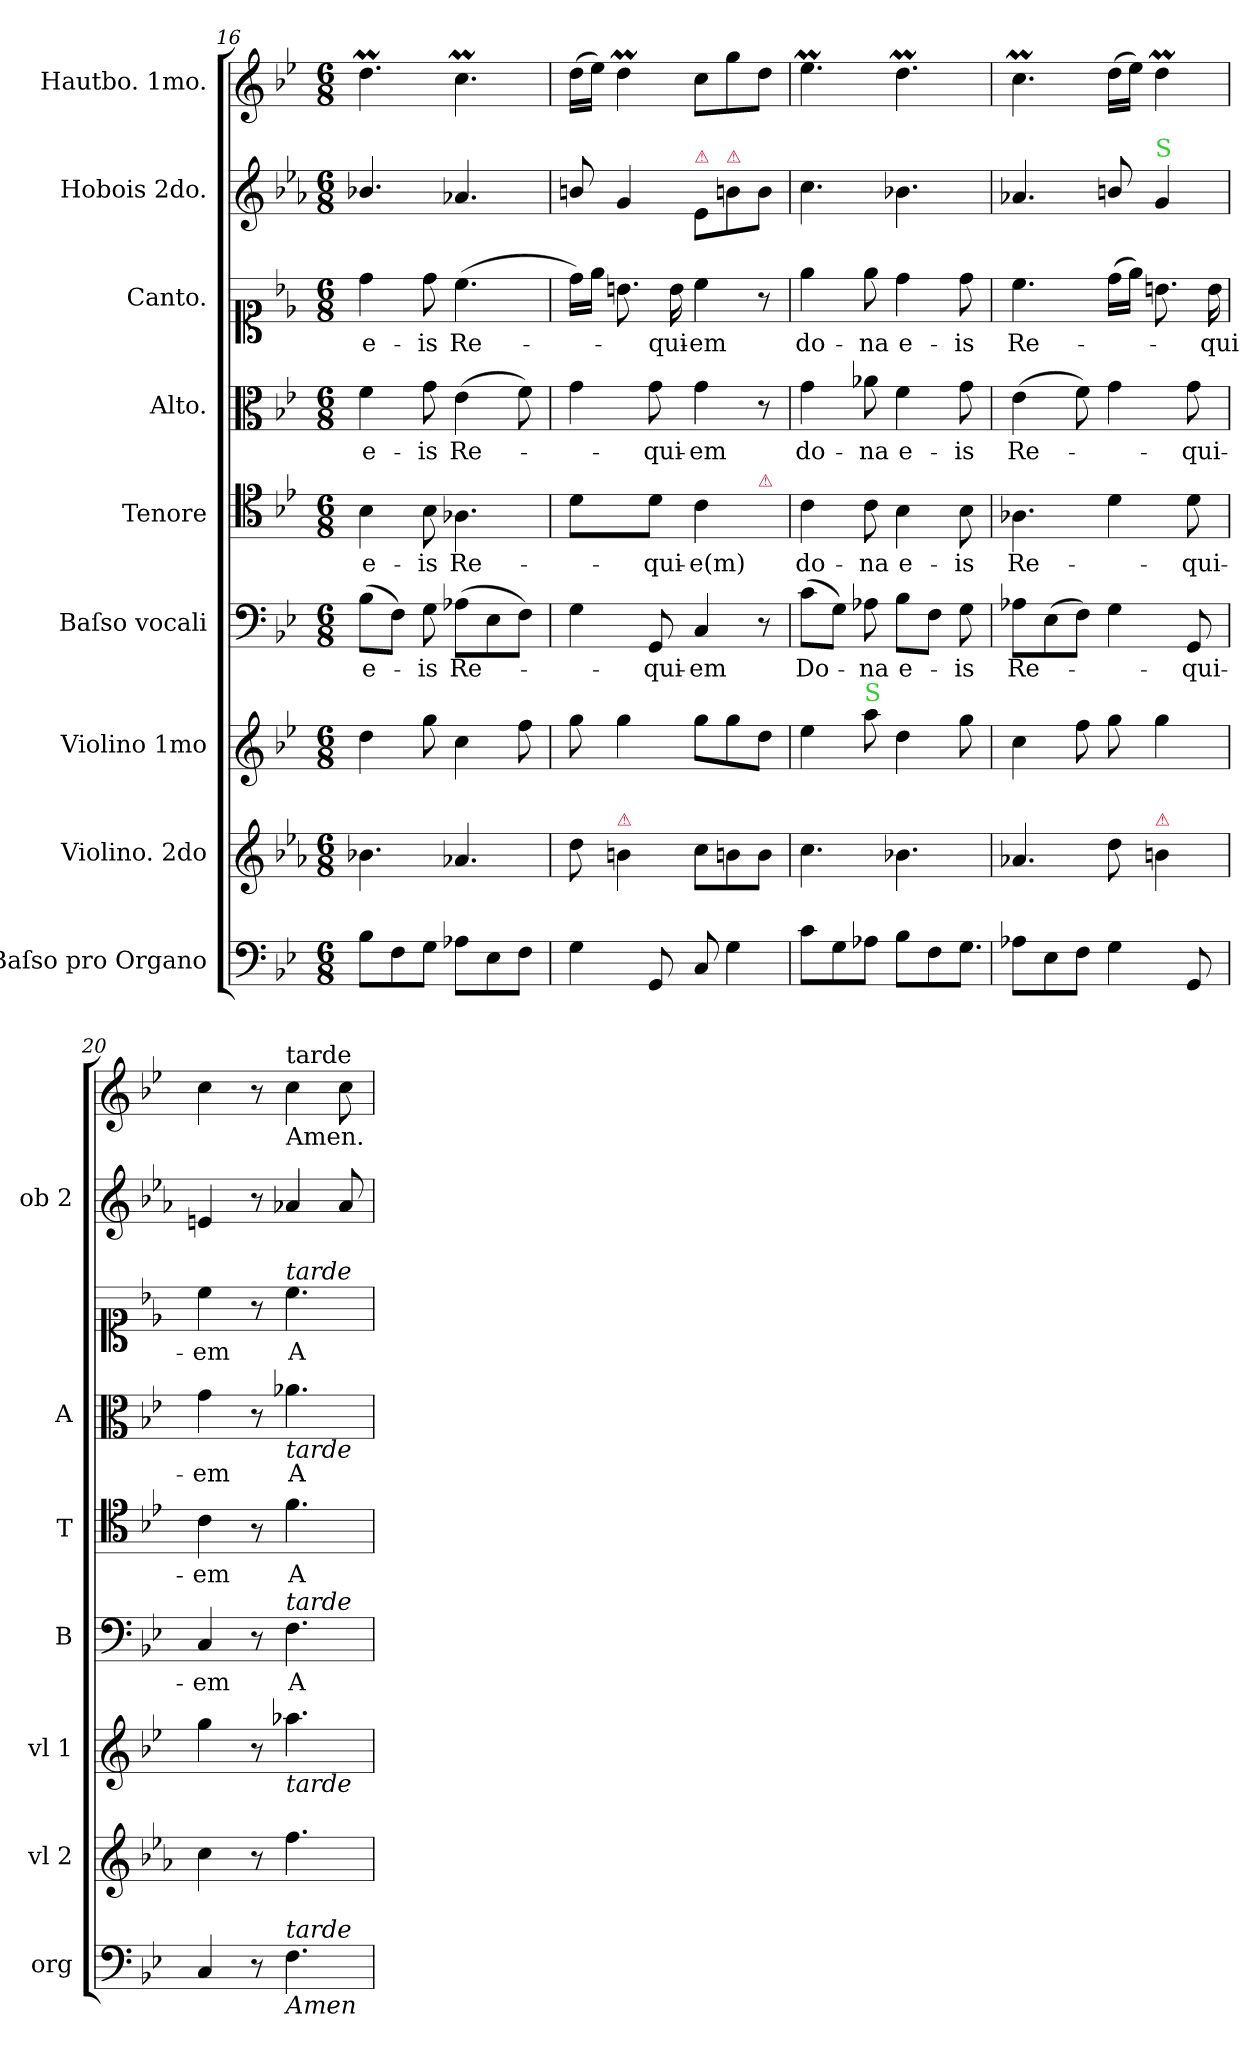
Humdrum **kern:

**kern	**kern	**kern	**kern	**text	**kern	**text	**kern	**text	**kern	**text	**kern	**kern
*part9	*part8	*part7	*part6	*part6	*part5	*part5	*part4	*part4	*part3	*part3	*part2	*part1
*staff9	*staff8	*staff7	*staff6	*staff6	*staff5	*staff5	*staff4	*staff4	*staff3	*staff3	*staff2	*staff1
*I"Baſso pro Organo	*I"Violino. 2do	*I"Violino 1mo	*I"Baſso vocali	*	*I"Tenore	*	*I"Alto.	*	*I"Canto.	*	*I"Hobois 2do.	*I"Hautbo. 1mo.
*I'org	*I'vl 2	*I'vl 1	*I'B	*	*I'T	*	*I'A	*	*	*	*I'ob 2	*
*clefF4	*clefG2	*clefG2	*clefF4	*	*clefC4	*	*clefC3	*	*clefC1	*	*clefG2	*clefG2
*k[b-e-]	*k[b-e-a-]	*k[b-e-]	*k[b-e-]	*	*k[b-e-]	*	*k[b-e-]	*	*k[b-e-]	*	*k[b-e-a-]	*k[b-e-]
*M6/8	*M6/8	*M6/8	*M6/8	*	*M6/8	*	*M6/8	*	*M6/8	*	*M6/8	*M6/8
=16	=16	=16	=16	=16	=16	=16	=16	=16	=16	=16	=16	=16
!	!	!	!	!	!	!LO:LY:i	!	!	!	!	!	!
8B-\L	4.b-X\	4dd\	(8B-\L	e-	4B-\	e-	4f\	e-	4dd\	e-	4.b-X/	4.ddm\
8F\	.	.	8F\J)	.	.	.	.	.	.	.	.	.
!	!	!	!	!	!	!LO:LY:i	!	!	!	!	!	!
8G\J	.	8gg\	8G\	-is	8B-\	-is	8g\	-is	8dd\	-is	.	.
!	!	!	!	!	!	!LO:LY:i	!	!	!	!	!	!
8A-X\L	4.a-X/	4cc\	(8A-X\L	Re-	4.A-X\	Re-	(4e-\	Re-	(4.cc\	Re-	4.a-X/	4.ccM\
8E-\	.	.	8E-\	.	.	.	.	.	.	.	.	.
8F\J	.	8ff\	8F\J)	.	.	.	8f\)	.	.	.	.	.
=17	=17	=17	=17	=17	=17	=17	=17	=17	=17	=17	=17	=17
!	!	!	!	!	!LO:N:vis=8	!	!	!	!	!	!	!
4G\	8dd\	8gg\	4G\	.	4d\L	.	4g\	.	16dd\LL)	.	8bn/	(16dd\LL
.	.	.	.	.	.	.	.	.	16ee-\JJ	.	.	16ee-\JJ)
!	!LO:TX:a:color=crimson:t=⚠	!	!	!	!	!	!	!	!	!	!	!
.	4bn\	4gg\	.	.	.	.	.	.	8.bn\	.	4g/	4ddm\
!	!	!	!	!	!	!LO:LY:i	!	!	!	!	!	!
8GG/	.	.	8GG/	-qui-	8d\J	-qui-	8g\	-qui-	.	.	.	.
.	.	.	.	.	.	.	.	.	16b\	-qui-	.	.
!	!	!	!	!	!	!	!	!	!	!	!LO:TX:a:color=crimson:t=⚠	!
!	!	!	!	!	!	!LO:LY:i	!	!	!	!	!	!
8C/	8cc\L	8gg\L	4C/	-em	4c	-e(m)	4g\	-em	4cc\	-em	8e-/L	8cc\L
!	!	!	!	!	!	!	!	!	!	!	!LO:TX:a:color=crimson:t=⚠	!
4G\	8bn\	8gg\	.	.	.	.	.	.	.	.	8bn\	8gg\
!	!	!	!	!	!LO:TX:a:color=crimson:t=⚠	!	!	!	!	!	!	!
.	8b\J	8dd\J	8r	.	8ryy	.	8r	.	8r	.	8b\J	8dd\J
=18	=18	=18	=18	=18	=18	=18	=18	=18	=18	=18	=18	=18
8c\L	4.cc\	4ee-\	(8c\L	Do-	4c\	do-	4g\	do-	4ee-\	do-	4.cc\	4.ee-M\
8G\	.	.	8G\J)	.	.	.	.	.	.	.	.	.
!	!	!LO:TX:a:color=limegreen:t=S	!	!	!	!	!	!	!	!	!	!
8A-X\J	.	8aa\	8A-X\	-na	8c\	-na	8a-X\	-na	8ee-\	-na	.	.
8B-\L	4.b-X\	4dd\	8B-\L	e-	4B-\	e-	4f\	e-	4dd\	e-	4.b-X\	4.ddm\
8F\	.	.	8F\J	.	.	.	.	.	.	.	.	.
!LO:N:vis=8.	!	!	!	!	!	!	!	!	!	!	!	!
8G\J	.	8gg\	8G\	-is	8B-\	-is	8g\	-is	8dd\	-is	.	.
=19	=19	=19	=19	=19	=19	=19	=19	=19	=19	=19	=19	=19
8A-X\L	4.a-X/	4cc\	8A-X\L	Re-	4.A-X\	Re-	(4e-\	Re-	4.cc\	Re-	4.a-X/	4.ccM\
8E-\	.	.	(8E-\	.	.	.	.	.	.	.	.	.
8F\J	.	8ff\	8F\J)	.	.	.	8f\)	.	.	.	.	.
4G\	8dd\	8gg\	4G\	.	4d\	.	4g\	.	(16dd\LL	.	8bn/	(16dd\LL
.	.	.	.	.	.	.	.	.	16ee-\JJ)	.	.	16ee-\JJ)
!	!	!	!	!	!	!	!	!	!	!	!LO:TX:a:color=limegreen:t=S	!
!	!LO:TX:a:color=crimson:t=⚠	!	!	!	!	!	!	!	!	!	!	!
.	4bn\	4gg\	.	.	.	.	.	.	8.bn\	.	4g/	4ddm\
8GG/	.	.	8GG/	-qui-	8d\	-qui-	8g\	-qui-	.	.	.	.
.	.	.	.	.	.	.	.	.	16b\	-qui-	.	.
=20	=20	=20	=20	=20	=20	=20	=20	=20	=20	=20	=20	=20
4C/	4cc\	4gg\	4C/	-em	4c\	-em	4g\	-em	4cc\	-em	4en/	4cc\
8r	8r	8r	8r	.	8r	.	8r	.	8r	.	8r	8r
!	!	!	!	!	!	!	!	!	!	!	!	!LO:TX:a:t=tarde
!	!	!	!	!	!	!	!	!	!	!	!	!LO:TX:b:t=Amen.
!	!	!	!	!	!	!	!	!	!LO:TX:a:i:t=tarde	!	!	!
!	!	!	!	!	!	!	!LO:TX:b:i:t=tarde	!	!	!	!	!
!	!	!	!LO:TX:a:i:t=tarde	!	!	!	!	!	!	!	!	!
!	!	!LO:TX:b:i:t=tarde	!	!	!	!	!	!	!	!	!	!
!LO:TX:a:i:t=tarde	!	!	!	!	!	!	!	!	!	!	!	!
!LO:TX:b:i:t=Amen	!	!	!	!	!	!	!	!	!	!	!	!
4.F\	4.ff\	4.aa-X\	4.F\	A-	4.f\	A-	4.a-X\	A-	4.cc\	A-	4a-X/	4cc\
.	.	.	.	.	.	.	.	.	.	.	8a-/	8cc\
=	=	=	=	=	=	=	=	=	=	=	=	=
*-	*-	*-	*-	*-	*-	*-	*-	*-	*-	*-	*-	*-
